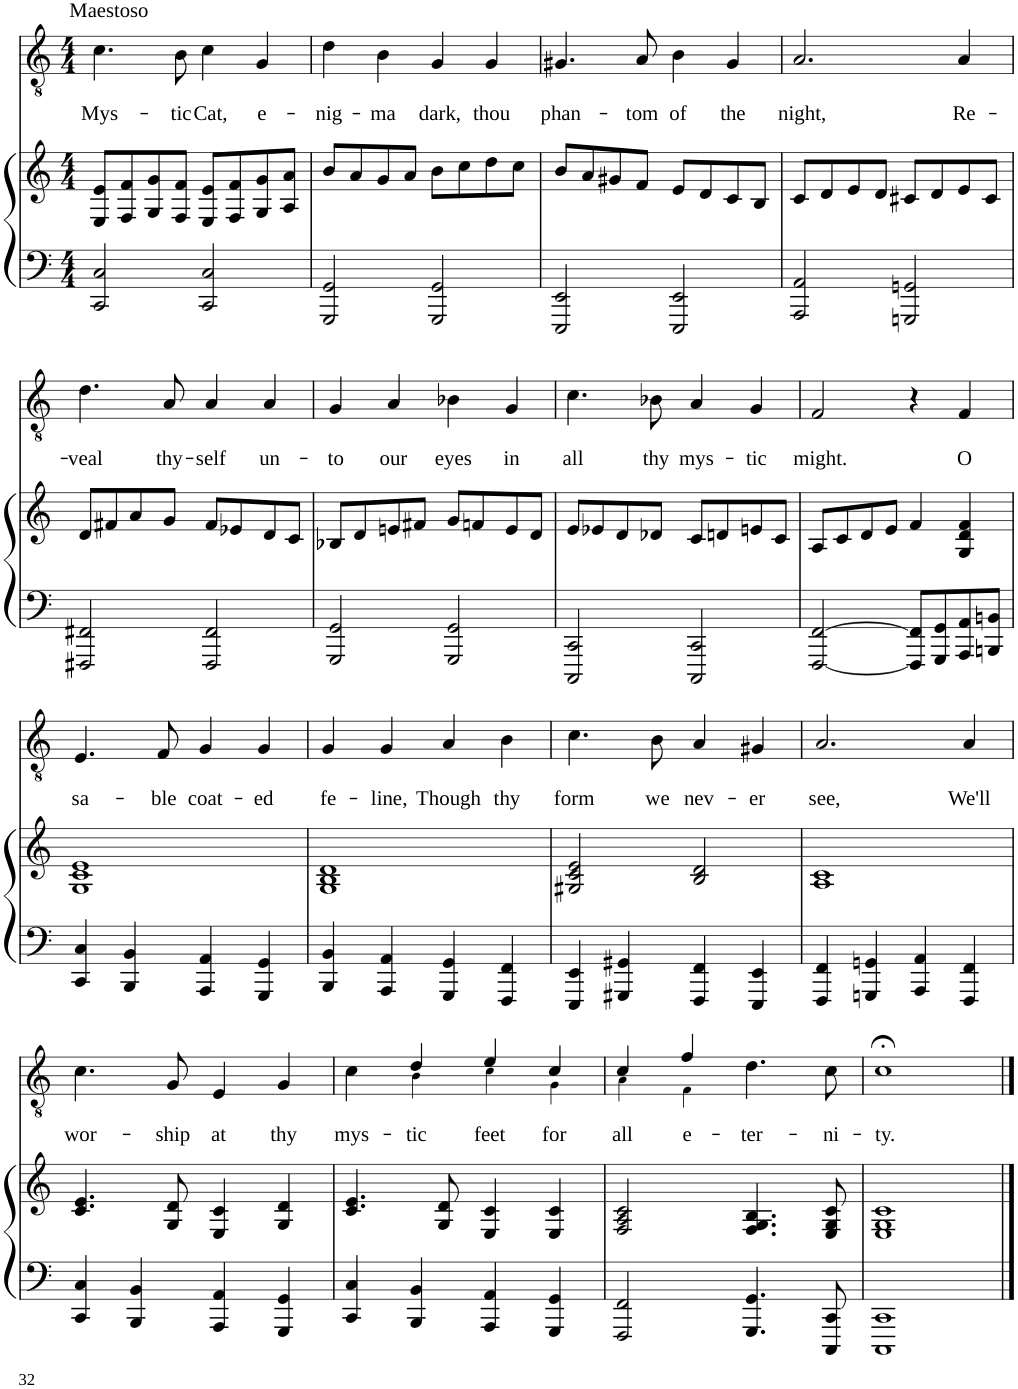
**kern	**kern	**kern	**text
*part2	*part2	*part1	*part1
*staff3	*staff2	*staff1	*staff1
*I"Piano	*	*I"Piano	*
*I'Pno	*	*I'Pno	*
!!LO:PB:g=z
*clefF4	*clefG2	*clefGv2	*
*k[]	*k[]	*k[]	*
*M4/4	*M4/4	*M4/4	*
=50	=50	=50	=50
!	!	!LO:TX:a:t=Maestoso	!
!	!	!	!LO:LY:b
2CC/ 2C/	8E/ 8e/L	4.c\	Mys-
.	8F/ 8f/	.	.
.	8G/ 8g/	.	.
!	!	!	!LO:LY:b
.	8F/ 8f/J	8B\	-tic
!	!	!	!LO:LY:b
2CC/ 2C/	8E/ 8e/L	4c\	Cat,
.	8F/ 8f/	.	.
!	!	!	!LO:LY:b
.	8G/ 8g/	4G/	e-
.	8A/ 8a/J	.	.
=51	=51	=51	=51
!	!	!	!LO:LY:b
2GGG/ 2GG/	8b/L	4d\	-nig-
.	8a/	.	.
!	!	!	!LO:LY:b
.	8g/	4B\	-ma
.	8a/J	.	.
!	!	!	!LO:LY:b
2GGG/ 2GG/	8b\L	4G/	dark,
.	8cc\	.	.
!	!	!	!LO:LY:b
.	8dd\	4G/	thou
.	8cc\J	.	.
=52	=52	=52	=52
!	!	!	!LO:LY:b
2EEE/ 2EE/	8b/L	4.G#X/	phan-
.	8a/	.	.
.	8g#X/	.	.
!	!	!	!LO:LY:b
.	8f/J	8A/	-tom
!	!	!	!LO:LY:b
2EEE/ 2EE/	8e/L	4B\	of
.	8d/	.	.
!	!	!	!LO:LY:b
.	8c/	4G#/	the
.	8B/J	.	.
=53	=53	=53	=53
!	!	!	!LO:LY:b
2AAA/ 2AA/	8c/L	2.A/	night,
.	8d/	.	.
.	8e/	.	.
.	8d/J	.	.
2GGGn/ 2GGn/	8c#X/L	.	.
.	8d/	.	.
!	!	!	!LO:LY:b
.	8e/	4A/	Re-
.	8c#/J	.	.
!!LO:LB:g=z
=54	=54	=54	=54
!	!	!	!LO:LY:b
2FFF#X/ 2FF#X/	8d/L	4.d\	-veal
.	8f#X/	.	.
.	8a/	.	.
!	!	!	!LO:LY:b
.	8g/J	8A/	thy-
!	!	!	!LO:LY:b
2FFF#/ 2FF#/	8f#/L	4A/	-self
.	8e-X/	.	.
!	!	!	!LO:LY:b
.	8d/	4A/	un-
.	8c/J	.	.
=55	=55	=55	=55
!	!	!	!LO:LY:b
2GGG/ 2GG/	8B-X/L	4G/	-to
.	8d/	.	.
!	!	!	!LO:LY:b
.	8en/	4A/	our
.	8f#X/J	.	.
!	!	!	!LO:LY:b
2GGG/ 2GG/	8g/L	4B-X\	eyes
.	8fn/	.	.
!	!	!	!LO:LY:b
.	8e/	4G/	in
.	8d/J	.	.
=56	=56	=56	=56
!	!	!	!LO:LY:b
2CCC/ 2CC/	8e/L	4.c\	all
.	8e-X/	.	.
.	8d/	.	.
!	!	!	!LO:LY:b
.	8d-X/J	8B-X\	thy
!	!	!	!LO:LY:b
2CCC/ 2CC/	8c/L	4A/	mys-
.	8dn/	.	.
!	!	!	!LO:LY:b
.	8en/	4G/	-tic
.	8c/J	.	.
=57	=57	=57	=57
!	!	!	!LO:LY:b
[2FFF/ [2FF/	8A/L	2F/	might.
.	8c/	.	.
.	8d/	.	.
.	8e/J	.	.
8FFF/] 8FF/]L	4f/	4r	.
8GGG/ 8GG/	.	.	.
!	!	!	!LO:LY:b
8AAA/ 8AA/	4G/ 4d/ 4f/	4F/	O
8BBBn/ 8BBn/J	.	.	.
!!LO:LB:g=z
=58	=58	=58	=58
!	!	!	!LO:LY:b
4CC/ 4C/	1G 1c 1e	4.E/	sa-
4BBB/ 4BB/	.	.	.
!	!	!	!LO:LY:b
.	.	8F/	-ble
!	!	!	!LO:LY:b
4AAA/ 4AA/	.	4G/	coat-
!	!	!	!LO:LY:b
4GGG/ 4GG/	.	4G/	-ed
=59	=59	=59	=59
!	!	!	!LO:LY:b
4BBB/ 4BB/	1G 1B 1d	4G/	fe-
!	!	!	!LO:LY:b
4AAA/ 4AA/	.	4G/	-line,
!	!	!	!LO:LY:b
4GGG/ 4GG/	.	4A/	Though
!	!	!	!LO:LY:b
4FFF/ 4FF/	.	4B\	thy
=60	=60	=60	=60
!	!	!	!LO:LY:b
4EEE/ 4EE/	2G#X/ 2c/ 2e/	4.c\	form
4GGG#X/ 4GG#X/	.	.	.
!	!	!	!LO:LY:b
.	.	8B\	we
!	!	!	!LO:LY:b
4FFF/ 4FF/	2B/ 2d/	4A/	nev-
!	!	!	!LO:LY:b
4EEE/ 4EE/	.	4G#X/	-er
=61	=61	=61	=61
!	!	!	!LO:LY:b
4FFF/ 4FF/	1A 1c	2.A/	see,
4GGGn/ 4GGn/	.	.	.
4AAA/ 4AA/	.	.	.
!	!	!	!LO:LY:b
4FFF/ 4FF/	.	4A/	We'll
!!LO:LB:g=z
=62	=62	=62	=62
!	!	!	!LO:LY:b
4CC/ 4C/	4.c/ 4.e/	4.c\	wor-
4BBB/ 4BB/	.	.	.
!	!	!	!LO:LY:b
.	8G/ 8d/	8G/	-ship
!	!	!	!LO:LY:b
4AAA/ 4AA/	4E/ 4c/	4E/	at
!	!	!	!LO:LY:b
4GGG/ 4GG/	4G/ 4d/	4G/	thy
=63	=63	=63	=63
!	!	!	!LO:LY:b
*	*	*^	*
4CC/ 4C/	4.c/ 4.e/	4c\	4ryy	mys-
!	!	!	!	!LO:LY:b
4BBB/ 4BB/	.	4d/	4B!\	-tic
.	8G/ 8d/	.	.	.
!	!	!	!	!LO:LY:b
4AAA/ 4AA/	4E/ 4c/	4e/	4c!\	feet
!	!	!	!	!LO:LY:b
4GGG/ 4GG/	4E/ 4c/	4c/	4G!\	for
=64	=64	=64	=64	=64
!	!	!	!	!LO:LY:b
2FFF/ 2FF/	2F/ 2A/ 2c/	4c/	4A!\	all
!	!	!	!	!LO:LY:b
.	.	4f/	4F!\	e-
!	!	!	!	!LO:LY:b
4.GGG/ 4.GG/	4.F/ 4.G/ 4.B/	4.d\	2ryy	-ter-
!	!	!	!	!LO:LY:b
8CCC/ 8CC/	8E/ 8G/ 8c/	8c\	.	-ni-
*	*	*v	*v	*
=65	=65	=65	=65
!	!	!	!LO:LY:b
1CCC 1CC	1E 1G 1c	1c;<	-ty.
==	==	==	==
*-	*-	*-	*-
